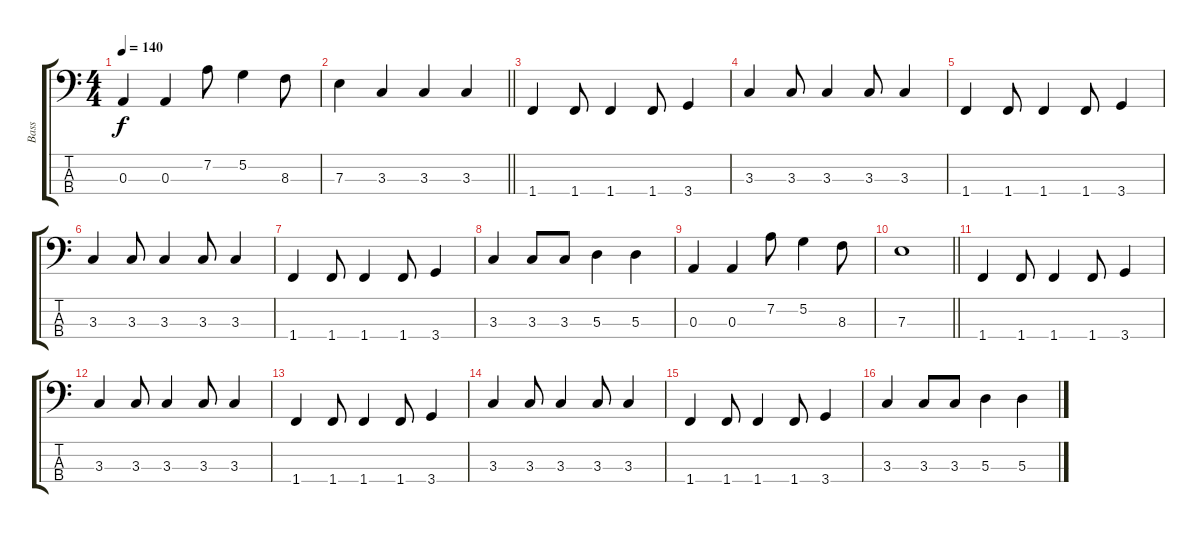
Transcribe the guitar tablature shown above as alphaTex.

\track ("Bass" "Bass") {instrument acousticbass}
\staff {score tabs}
\tuning (G2 D2 A1 E1) {hide}
\ts (4 4)
\tempo 140
\clef f4
\ks c
0.3.4{dy f} 0.3.4 7.2.8 5.2.4 8.3.8 |
\barLineRight lightlight
7.3.4 3.3.4 3.3.4 3.3.4 |
1.4.4 1.4.8 1.4.4 1.4.8 3.4.4 |
3.3.4 3.3.8 3.3.4 3.3.8 3.3.4 |
1.4.4 1.4.8 1.4.4 1.4.8 3.4.4 |
3.3.4 3.3.8 3.3.4 3.3.8 3.3.4 |
1.4.4 1.4.8 1.4.4 1.4.8 3.4.4 |
3.3.4 3.3.8 3.3.8 5.3.4 5.3.4 |
0.3.4 0.3.4 7.2.8 5.2.4 8.3.8 |
\barLineRight lightlight
7.3.1 |
1.4.4 1.4.8 1.4.4 1.4.8 3.4.4 |
3.3.4 3.3.8 3.3.4 3.3.8 3.3.4 |
1.4.4 1.4.8 1.4.4 1.4.8 3.4.4 |
3.3.4 3.3.8 3.3.4 3.3.8 3.3.4 |
1.4.4 1.4.8 1.4.4 1.4.8 3.4.4 |
3.3.4 3.3.8 3.3.8 5.3.4 5.3.4
